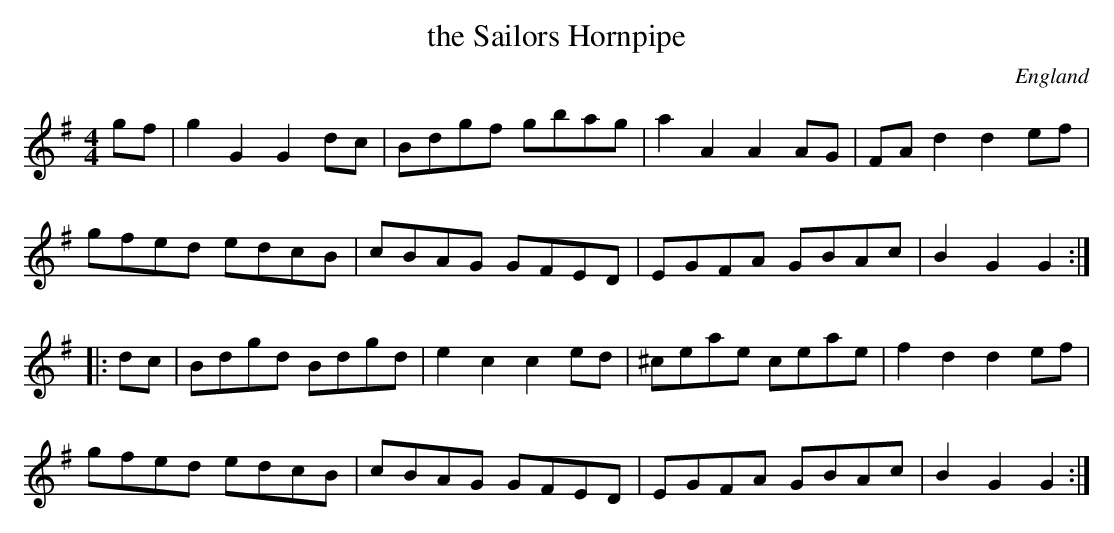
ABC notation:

X:1
T:the Sailors Hornpipe
M:4/4
O:England
O:USA
K:G major
gf | \
g2G2 G2dc | Bdgf gbag | a2A2 A2AG | FAd2 d2ef|
gfed edcB | cBAG GFED | EGFA GBAc | B2G2G2 ::
dc |\
Bdgd Bdgd | e2c2 c2ed | ^ceae ceae | f2d2 d2ef|
gfed edcB | cBAG GFED | EGFA GBAc | B2G2G2:|
